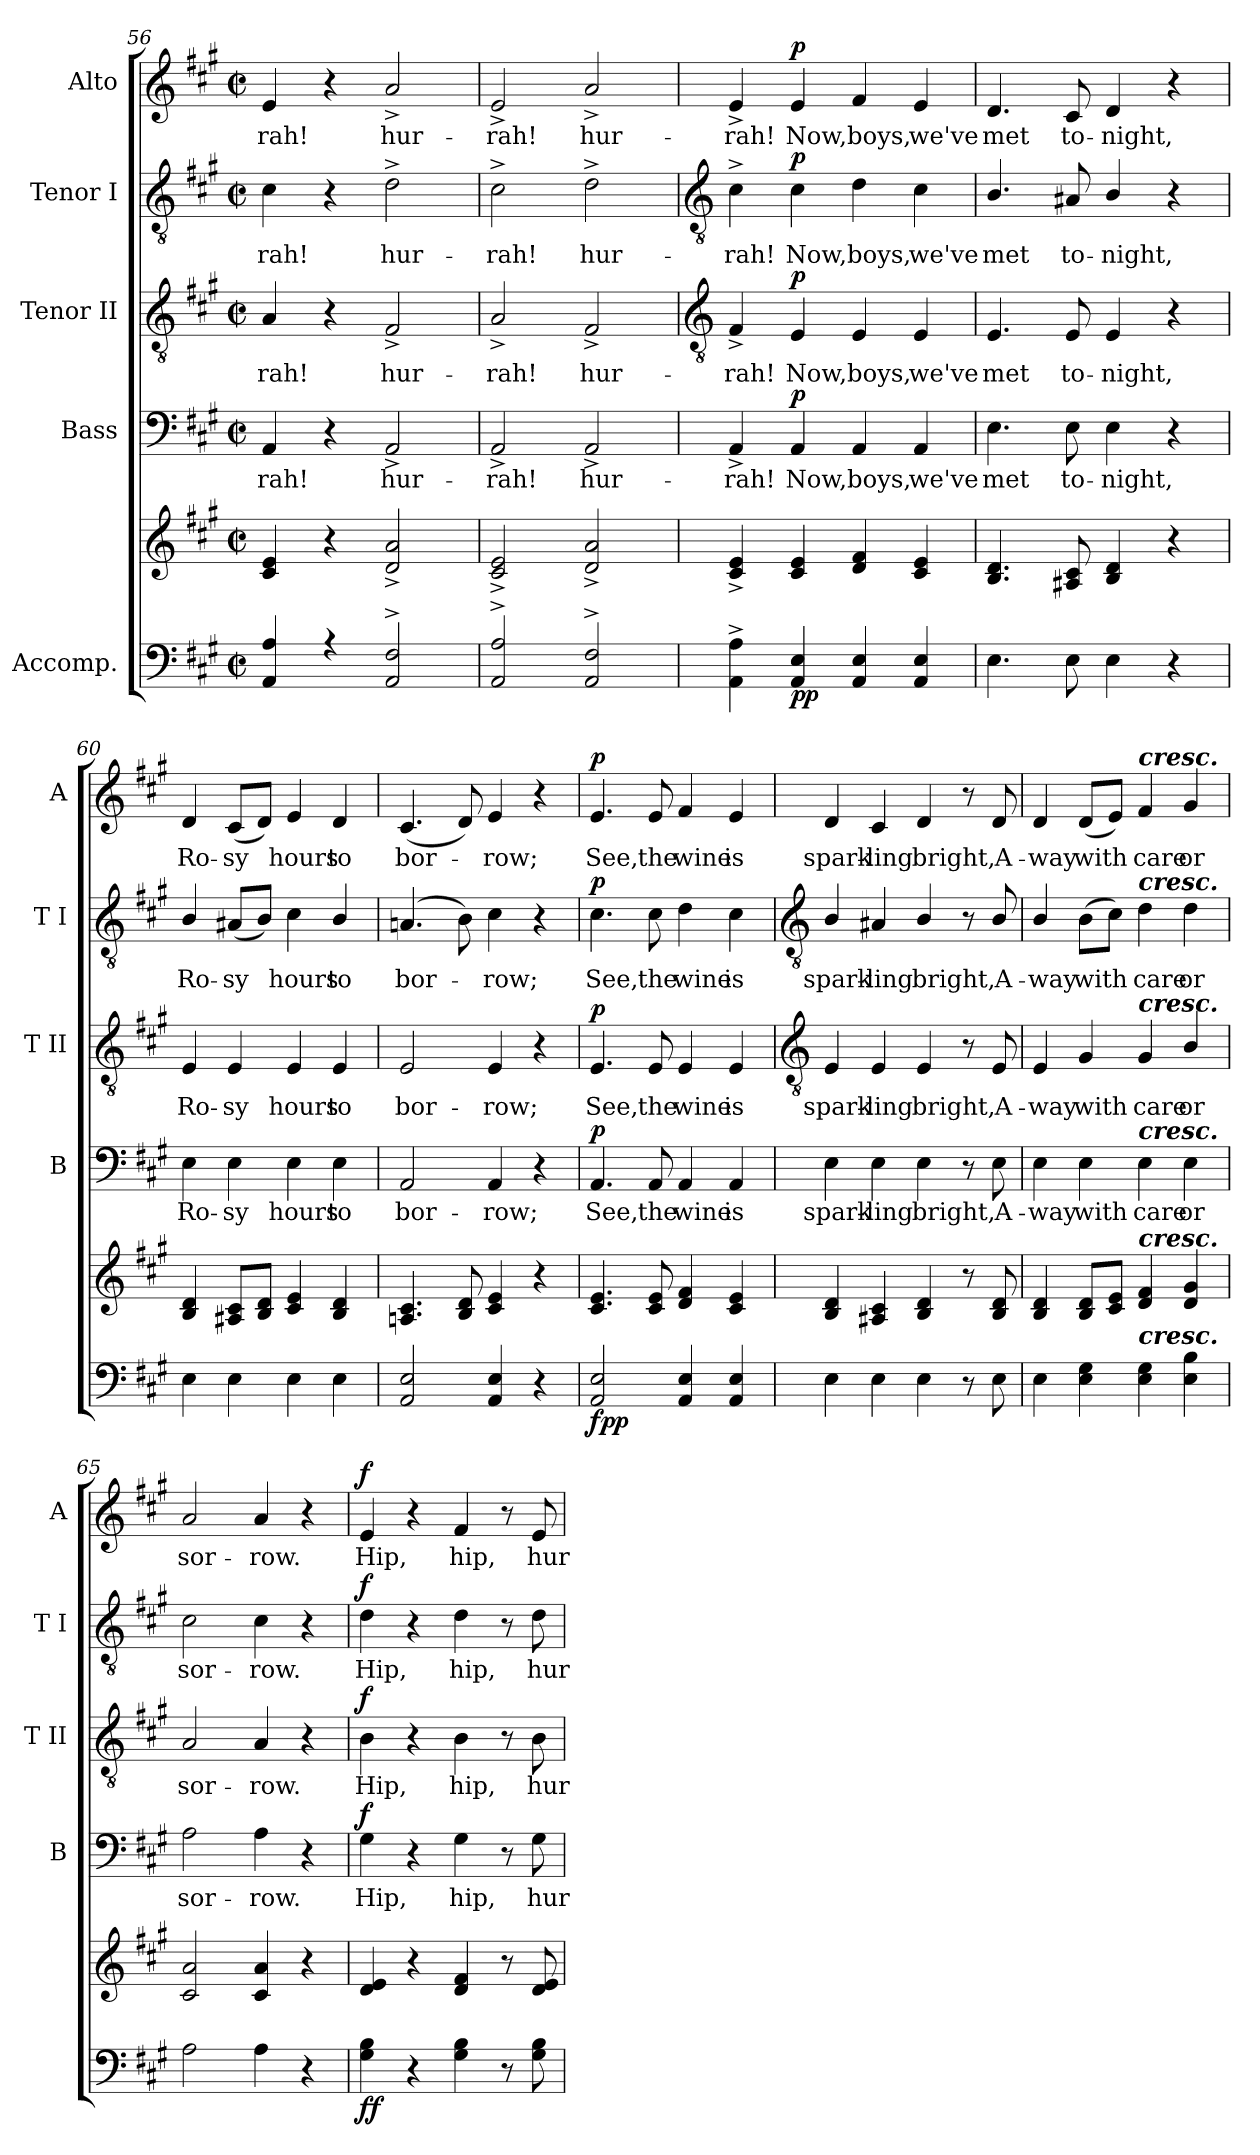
**kern	**kern	**dynam	**kern	**text	**dynam	**kern	**text	**dynam	**kern	**text	**dynam	**kern	**text	**dynam
*part5	*part5	*part5	*part4	*part4	*part4	*part3	*part3	*part3	*part2	*part2	*part2	*part1	*part1	*part1
*staff6	*staff5	*staff5/6	*staff4	*staff4	*staff4	*staff3	*staff3	*staff3	*staff2	*staff2	*staff2	*staff1	*staff1	*staff1
*I"Accomp.	*	*	*I"Bass	*	*	*I"Tenor II	*	*	*I"Tenor I	*	*	*I"Alto	*	*
*	*	*	*I'B	*	*	*I'T II	*	*	*I'T I	*	*	*I'A	*	*
*clefF4	*clefG2	*	*clefF4	*	*	*clefGv2	*	*	*clefGv2	*	*	*clefG2	*	*
*k[f#c#g#]	*k[f#c#g#]	*	*k[f#c#g#]	*	*	*k[f#c#g#]	*	*	*k[f#c#g#]	*	*	*k[f#c#g#]	*	*
*A:	*A:	*	*A:	*	*	*A:	*	*	*A:	*	*	*A:	*	*
*M2/2	*M2/2	*	*M2/2	*	*	*M2/2	*	*	*M2/2	*	*	*M2/2	*	*
*met(c|)	*met(c|)	*	*met(c|)	*	*	*met(c|)	*	*	*met(c|)	*	*	*met(c|)	*	*
=56	=56	=56	=56	=56	=56	=56	=56	=56	=56	=56	=56	=56	=56	=56
*^	*	*	*	*	*	*	*	*	*	*	*	*	*	*
!	!	!	!	!	!LO:LY:b	!	!	!LO:LY:b	!	!	!LO:LY:b	!	!	!LO:LY:b	!
4AA/ 4A/	1ryy	4c# 4e	.	4AA	-rah!	.	4A	-rah!	.	4c#	-rah!	.	4e	-rah!	.
4r	.	4r	.	4r	.	.	4r	.	.	4r	.	.	4r	.	.
!	!	!	!	!	!LO:LY:b	!	!	!LO:LY:b	!	!	!LO:LY:b	!	!	!LO:LY:b	!
2AA/^ 2F#/^	.	2d^ 2a^	.	2AA^	hur-	.	2F#^	hur-	.	2d^	hur-	.	2a^	hur-	.
=57	=57	=57	=57	=57	=57	=57	=57	=57	=57	=57	=57	=57	=57	=57	=57
!	!	!	!	!	!LO:LY:b	!	!	!LO:LY:b	!	!	!LO:LY:b	!	!	!LO:LY:b	!
2AA/^ 2A/^	1ryy	2c#^ 2e^	.	2AA^	-rah!	.	2A^	-rah!	.	2c#^	-rah!	.	2e^	-rah!	.
!	!	!	!	!	!LO:LY:b	!	!	!LO:LY:b	!	!	!LO:LY:b	!	!	!LO:LY:b	!
2AA/^ 2F#/^	.	2d^ 2a^	.	2AA^	hur-	.	2F#^	hur-	.	2d^	hur-	.	2a^	hur-	.
*v	*v	*	*	*	*	*	*	*	*	*	*	*	*	*	*
!!LO:LB:g=z
=58	=58	=58	=58	=58	=58	=58	=58	=58	=58	=58	=58	=58	=58	=58
*	*	*	*	*	*	*clefGv2	*	*	*clefGv2	*	*	*	*	*
!	!	!	!	!LO:LY:b	!	!	!LO:LY:b	!	!	!LO:LY:b	!	!	!LO:LY:b	!
4AA^ 4A^	4c#^ 4e^	.	4AA^	-rah!	.	4F#^	-rah!	.	4c#^	-rah!	.	4e^	-rah!	.
!	!	!LO:DY:b=2	!	!LO:LY:b	!	!	!LO:LY:b	!	!	!LO:LY:b	!	!	!LO:LY:b	!
!	!	!LO:DY:n=1:b	!	!	!LO:DY:b	!	!	!LO:DY:b	!	!	!LO:DY:b	!	!	!LO:DY:b
4AA/ 4E/	4c# 4e	p p	4AA	Now,	p	4E	Now,	p	4c#	Now,	p	4e	Now,	p
!	!	!	!	!LO:LY:b	!	!	!LO:LY:b	!	!	!LO:LY:b	!	!	!LO:LY:b	!
4AA 4E	4d 4f#	.	4AA	boys,	.	4E	boys,	.	4d	boys,	.	4f#	boys,	.
!	!	!	!	!LO:LY:b	!	!	!LO:LY:b	!	!	!LO:LY:b	!	!	!LO:LY:b	!
4AA 4E	4c# 4e	.	4AA	we've	.	4E	we've	.	4c#	we've	.	4e	we've	.
=59	=59	=59	=59	=59	=59	=59	=59	=59	=59	=59	=59	=59	=59	=59
!	!	!	!	!LO:LY:b	!	!	!LO:LY:b	!	!	!LO:LY:b	!	!	!LO:LY:b	!
4.E	4.B 4.d	.	4.E	met	.	4.E	met	.	4.B/	met	.	4.d	met	.
!	!	!	!	!LO:LY:b	!	!	!LO:LY:b	!	!	!LO:LY:b	!	!	!LO:LY:b	!
8E	8A#X 8c#	.	8E	to-	.	8E	to-	.	8A#X	to-	.	8c#	to-	.
!	!	!	!	!LO:LY:b	!	!	!LO:LY:b	!	!	!LO:LY:b	!	!	!LO:LY:b	!
4E	4B 4d	.	4E	-night,	.	4E	-night,	.	4B/	-night,	.	4d	-night,	.
4r	4r	.	4r	.	.	4r	.	.	4r	.	.	4r	.	.
=60	=60	=60	=60	=60	=60	=60	=60	=60	=60	=60	=60	=60	=60	=60
!	!	!	!	!LO:LY:b	!	!	!LO:LY:b	!	!	!LO:LY:b	!	!	!LO:LY:b	!
4E	4B 4d	.	4E	Ro-	.	4E	Ro-	.	4B/	Ro-	.	4d	Ro-	.
!	!	!	!	!LO:LY:b	!	!	!LO:LY:b	!	!	!LO:LY:b	!	!	!LO:LY:b	!
4E	8A#X 8c#L	.	4E	-sy	.	4E	-sy	.	(<8A#XL	-sy	.	(<8c#L	-sy	.
.	8B 8dJ	.	.	.	.	.	.	.	8BJ)	.	.	8dJ)	.	.
!	!	!	!	!LO:LY:b	!	!	!LO:LY:b	!	!	!LO:LY:b	!	!	!LO:LY:b	!
4E	4c# 4e	.	4E	hours	.	4E	hours	.	4c#	hours	.	4e	hours	.
!	!	!	!	!LO:LY:b	!	!	!LO:LY:b	!	!	!LO:LY:b	!	!	!LO:LY:b	!
4E	4B 4d	.	4E	to	.	4E	to	.	4B/	to	.	4d	to	.
=61	=61	=61	=61	=61	=61	=61	=61	=61	=61	=61	=61	=61	=61	=61
!	!	!	!	!LO:LY:b	!	!	!LO:LY:b	!	!	!LO:LY:b	!	!	!LO:LY:b	!
2AA 2E	4.An 4.c#	.	2AA	bor-	.	2E	bor-	.	(<4.An	bor-	.	(<4.c#	bor-	.
.	8B 8d	.	.	.	.	.	.	.	8B)	.	.	8d)	.	.
!	!	!	!	!LO:LY:b	!	!	!LO:LY:b	!	!	!LO:LY:b	!	!	!LO:LY:b	!
4AA 4E	4c# 4e	.	4AA	-row;	.	4E	-row;	.	4c#	row;	.	4e	row;	.
4r	4r	.	4r	.	.	4r	.	.	4r	.	.	4r	.	.
=62	=62	=62	=62	=62	=62	=62	=62	=62	=62	=62	=62	=62	=62	=62
!	!	!LO:DY:b=2	!	!LO:LY:b	!	!	!LO:LY:b	!	!	!LO:LY:b	!	!	!LO:LY:b	!
!	!	!LO:DY:n=1:b=2	!	!	!	!	!	!	!	!	!	!	!	!
!	!	!LO:DY:n=2:b	!	!	!LO:DY:b	!	!	!LO:DY:b	!	!	!LO:DY:b	!	!	!LO:DY:b
2AA 2E	4.c#/ 4.e/	f p p	4.AA	See,	p	4.E	See,	p	4.c#	See,	p	4.e/	See,	p
!	!	!	!	!LO:LY:b	!	!	!LO:LY:b	!	!	!LO:LY:b	!	!	!LO:LY:b	!
.	8c# 8e	.	8AA	the	.	8E	the	.	8c#	the	.	8e/	the	.
!	!	!	!	!LO:LY:b	!	!	!LO:LY:b	!	!	!LO:LY:b	!	!	!LO:LY:b	!
4AA 4E	4d 4f#	.	4AA	wine	.	4E	wine	.	4d	wine	.	4f#	wine	.
!	!	!	!	!LO:LY:b	!	!	!LO:LY:b	!	!	!LO:LY:b	!	!	!LO:LY:b	!
4AA 4E	4c# 4e	.	4AA	is	.	4E	is	.	4c#	is	.	4e	is	.
!!LO:LB:g=z
=63	=63	=63	=63	=63	=63	=63	=63	=63	=63	=63	=63	=63	=63	=63
*	*	*	*	*	*	*clefGv2	*	*	*clefGv2	*	*	*	*	*
!	!	!	!	!LO:LY:b	!	!	!LO:LY:b	!	!	!LO:LY:b	!	!	!LO:LY:b	!
4E	4B 4d	.	4E	spark-	.	4E	spark-	.	4B/	spark-	.	4d	spark-	.
!	!	!	!	!LO:LY:b	!	!	!LO:LY:b	!	!	!LO:LY:b	!	!	!LO:LY:b	!
4E	4A#X 4c#	.	4E	-ling	.	4E	-ling	.	4A#X	-ling	.	4c#	-ling	.
!	!	!	!	!LO:LY:b	!	!	!LO:LY:b	!	!	!LO:LY:b	!	!	!LO:LY:b	!
4E	4B 4d	.	4E	bright,	.	4E	bright,	.	4B/	bright,	.	4d	bright,	.
8r	8r	.	8r	.	.	8r	.	.	8r	.	.	8r	.	.
!	!	!	!	!LO:LY:b	!	!	!LO:LY:b	!	!	!LO:LY:b	!	!	!LO:LY:b	!
8E	8B 8d	.	8E	A-	.	8E	A-	.	8B/	A-	.	8d	A-	.
=64	=64	=64	=64	=64	=64	=64	=64	=64	=64	=64	=64	=64	=64	=64
!	!	!	!	!LO:LY:b	!	!	!LO:LY:b	!	!	!LO:LY:b	!	!	!LO:LY:b	!
4E	4B 4d	.	4E	-way	.	4E	-way	.	4B/	-way	.	4d	-way	.
!	!	!	!	!LO:LY:b	!	!	!LO:LY:b	!	!	!LO:LY:b	!	!	!LO:LY:b	!
4E 4G#	8B 8dL	.	4E	with	.	4G#	with	.	(>8BL	with	.	(<8dL	with	.
.	8c# 8eJ	.	.	.	.	.	.	.	8c#J)	.	.	8eJ)	.	.
!	!	!	!	!	!	!	!	!	!	!	!	!LO:TX:a:Bi:t=cresc.	!	!
!	!	!	!	!	!	!	!	!	!LO:TX:a:Bi:t=cresc.	!	!	!	!	!
!	!	!	!	!	!	!LO:TX:a:Bi:t=cresc.	!	!	!	!	!	!	!	!
!	!	!	!LO:TX:a:Bi:t=cresc.	!	!	!	!	!	!	!	!	!	!	!
!	!LO:TX:a:Bi:t=cresc.	!	!	!	!	!	!	!	!	!	!	!	!	!
!LO:TX:a:Bi:t=cresc.	!	!	!	!	!	!	!	!	!	!	!	!	!	!
!	!	!	!	!LO:LY:b	!	!	!LO:LY:b	!	!	!LO:LY:b	!	!	!LO:LY:b	!
4E 4G#	4d 4f#	.	4E	care	.	4G#	care	.	4d	care	.	4f#	care	.
!	!	!	!	!LO:LY:b	!	!	!LO:LY:b	!	!	!LO:LY:b	!	!	!LO:LY:b	!
4E 4B	4d 4g#	.	4E	or	.	4B/	or	.	4d\	or	.	4g#	or	.
=65	=65	=65	=65	=65	=65	=65	=65	=65	=65	=65	=65	=65	=65	=65
!	!	!	!	!LO:LY:b	!	!	!LO:LY:b	!	!	!LO:LY:b	!	!	!LO:LY:b	!
2A	2c# 2a	.	2A	sor-	.	2A	sor-	.	2c#	sor-	.	2a	sor-	.
!	!	!	!	!LO:LY:b	!	!	!LO:LY:b	!	!	!LO:LY:b	!	!	!LO:LY:b	!
4A	4c# 4a	.	4A	-row.	.	4A	-row.	.	4c#	-row.	.	4a	-row.	.
4r	4r	.	4r	.	.	4r	.	.	4r	.	.	4r	.	.
=66	=66	=66	=66	=66	=66	=66	=66	=66	=66	=66	=66	=66	=66	=66
!	!	!LO:DY:b=2	!	!LO:LY:b	!	!	!LO:LY:b	!	!	!LO:LY:b	!	!	!LO:LY:b	!
!	!	!LO:DY:n=1:b	!	!	!LO:DY:b	!	!	!LO:DY:b	!	!	!LO:DY:b	!	!	!LO:DY:b
4G#\ 4B\	4d 4e	f f	4G#\	Hip,	f	4B	Hip,	f	4d	Hip,	f	4e	Hip,	f
4r	4r	.	4r	.	.	4r	.	.	4r	.	.	4r	.	.
!	!	!	!	!LO:LY:b	!	!	!LO:LY:b	!	!	!LO:LY:b	!	!	!LO:LY:b	!
4G# 4B	4d 4f#	.	4G#	hip,	.	4B	hip,	.	4d	hip,	.	4f#	hip,	.
8r	8r	.	8r	.	.	8r	.	.	8r	.	.	8r	.	.
!	!	!	!	!LO:LY:b	!	!	!LO:LY:b	!	!	!LO:LY:b	!	!	!LO:LY:b	!
8G# 8B	8d 8e	.	8G#	hur-	.	8B	hur-	.	8d	hur-	.	8e	hur-	.
=	=	=	=	=	=	=	=	=	=	=	=	=	=	=
*-	*-	*-	*-	*-	*-	*-	*-	*-	*-	*-	*-	*-	*-	*-
